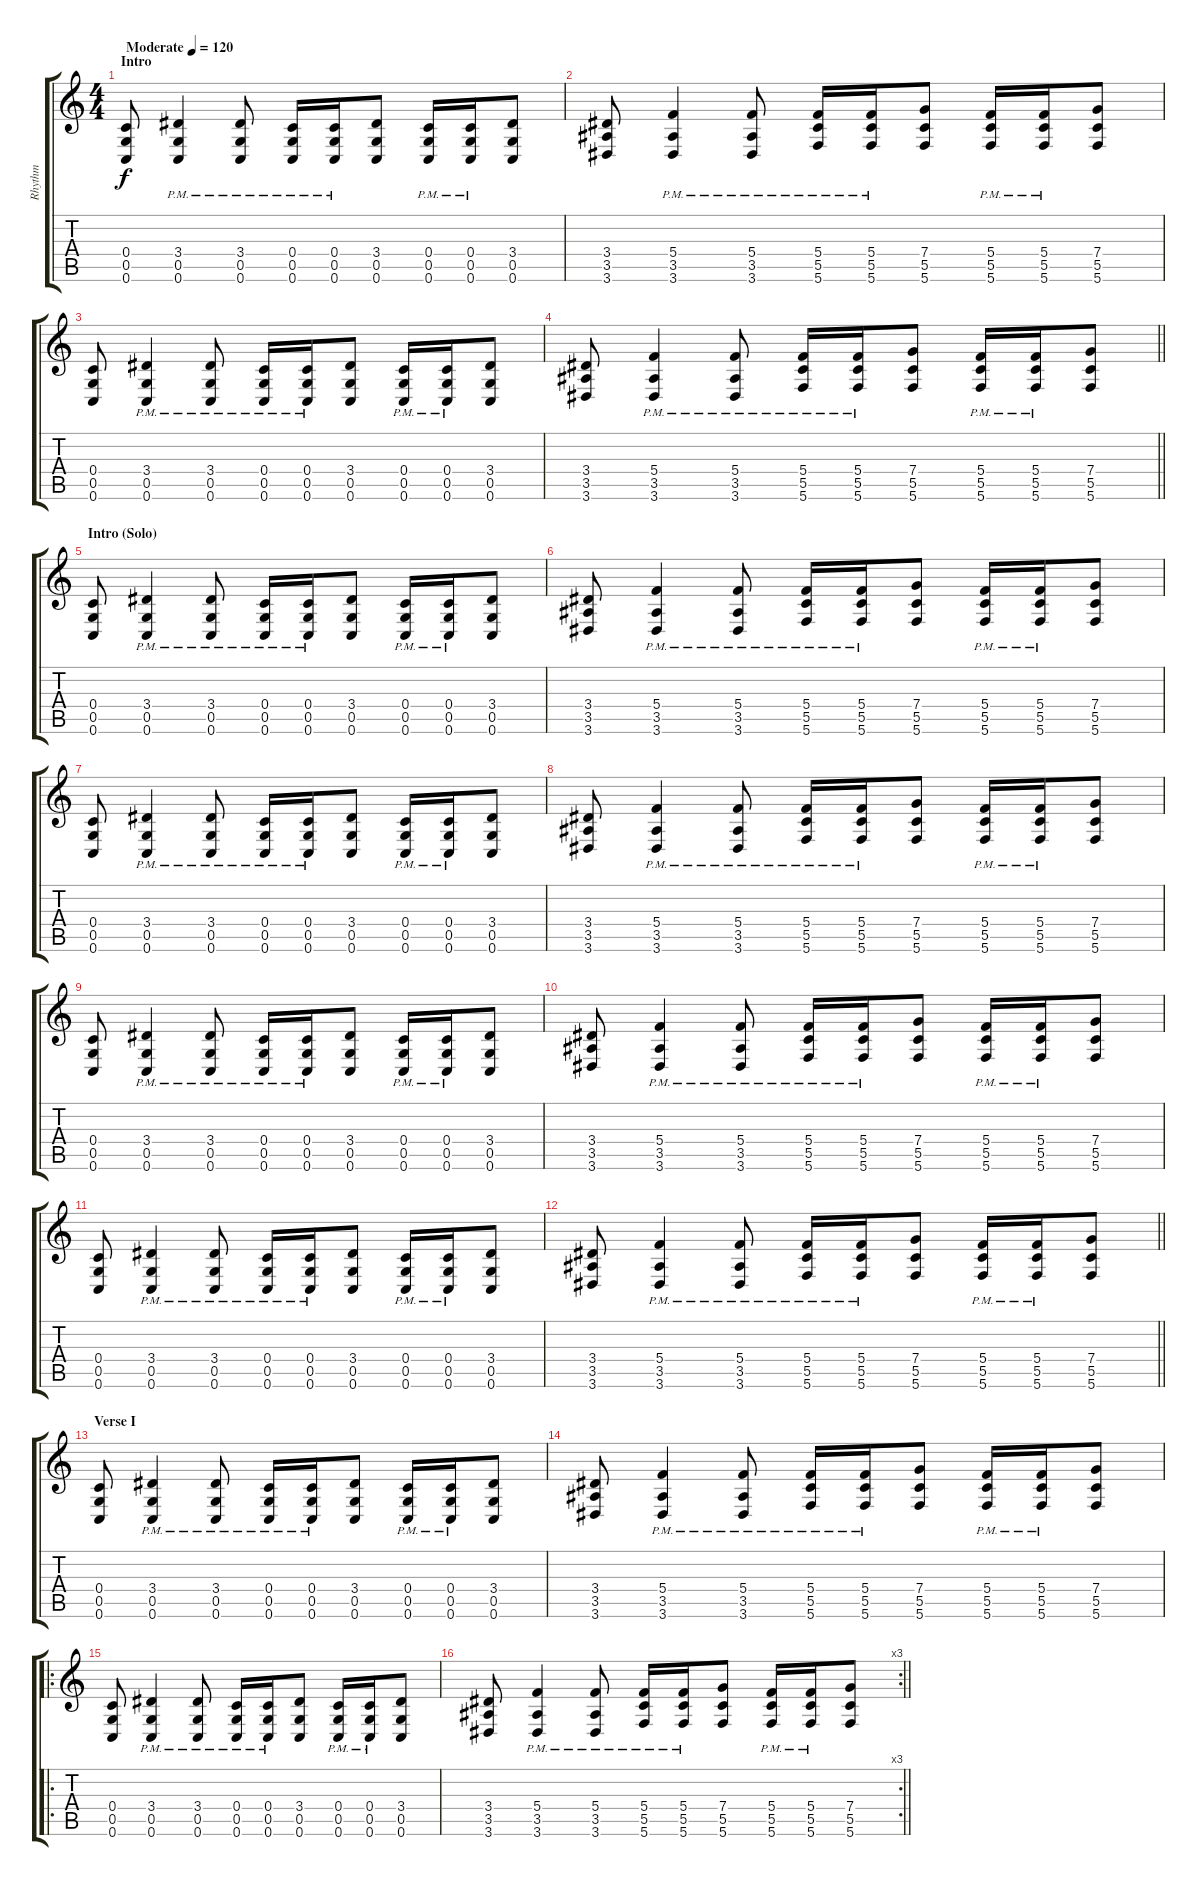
\track ("Rhythm" "Rhythm") {instrument overdrivenguitar}
\staff {score tabs}
\tuning (C4 A3 F3 C3 G2 C2) {hide}
\ts (4 4)
\section ("" "Intro")
\tempo (120 "Moderate")
\clef g2
\ks c
(0.4 0.5 0.6).8{dy f instrument overdrivenguitar} (3.4{pm} 0.5{pm} 0.6{pm}).4 (3.4{pm} 0.5{pm} 0.6{pm}).8 (0.4{pm} 0.5{pm} 0.6{pm}).16 (0.4{pm} 0.5{pm} 0.6{pm}).16 (3.4 0.5 0.6).8 (0.4{pm} 0.5{pm} 0.6{pm}).16 (0.4{pm} 0.5{pm} 0.6{pm}).16 (3.4 0.5 0.6).8 |
(3.4 3.5 3.6).8 (5.4{pm} 3.5{pm} 3.6{pm}).4 (5.4{pm} 3.5{pm} 3.6{pm}).8 (5.4{pm} 5.5{pm} 5.6{pm}).16 (5.4{pm} 5.5{pm} 5.6{pm}).16 (7.4 5.5 5.6).8 (5.4{pm} 5.5{pm} 5.6{pm}).16 (5.4{pm} 5.5{pm} 5.6{pm}).16 (7.4 5.5 5.6).8 |
(0.4 0.5 0.6).8 (3.4{pm} 0.5{pm} 0.6{pm}).4 (3.4{pm} 0.5{pm} 0.6{pm}).8 (0.4{pm} 0.5{pm} 0.6{pm}).16 (0.4{pm} 0.5{pm} 0.6{pm}).16 (3.4 0.5 0.6).8 (0.4{pm} 0.5{pm} 0.6{pm}).16 (0.4{pm} 0.5{pm} 0.6{pm}).16 (3.4 0.5 0.6).8 |
\barLineRight lightlight
(3.4 3.5 3.6).8 (5.4{pm} 3.5{pm} 3.6{pm}).4 (5.4{pm} 3.5{pm} 3.6{pm}).8 (5.4{pm} 5.5{pm} 5.6{pm}).16 (5.4{pm} 5.5{pm} 5.6{pm}).16 (7.4 5.5 5.6).8 (5.4{pm} 5.5{pm} 5.6{pm}).16 (5.4{pm} 5.5{pm} 5.6{pm}).16 (7.4 5.5 5.6).8 |
\section ("" "Intro (Solo)")
(0.4 0.5 0.6).8 (3.4{pm} 0.5{pm} 0.6{pm}).4 (3.4{pm} 0.5{pm} 0.6{pm}).8 (0.4{pm} 0.5{pm} 0.6{pm}).16 (0.4{pm} 0.5{pm} 0.6{pm}).16 (3.4 0.5 0.6).8 (0.4{pm} 0.5{pm} 0.6{pm}).16 (0.4{pm} 0.5{pm} 0.6{pm}).16 (3.4 0.5 0.6).8 |
(3.4 3.5 3.6).8 (5.4{pm} 3.5{pm} 3.6{pm}).4 (5.4{pm} 3.5{pm} 3.6{pm}).8 (5.4{pm} 5.5{pm} 5.6{pm}).16 (5.4{pm} 5.5{pm} 5.6{pm}).16 (7.4 5.5 5.6).8 (5.4{pm} 5.5{pm} 5.6{pm}).16 (5.4{pm} 5.5{pm} 5.6{pm}).16 (7.4 5.5 5.6).8 |
(0.4 0.5 0.6).8 (3.4{pm} 0.5{pm} 0.6{pm}).4 (3.4{pm} 0.5{pm} 0.6{pm}).8 (0.4{pm} 0.5{pm} 0.6{pm}).16 (0.4{pm} 0.5{pm} 0.6{pm}).16 (3.4 0.5 0.6).8 (0.4{pm} 0.5{pm} 0.6{pm}).16 (0.4{pm} 0.5{pm} 0.6{pm}).16 (3.4 0.5 0.6).8 |
(3.4 3.5 3.6).8 (5.4{pm} 3.5{pm} 3.6{pm}).4 (5.4{pm} 3.5{pm} 3.6{pm}).8 (5.4{pm} 5.5{pm} 5.6{pm}).16 (5.4{pm} 5.5{pm} 5.6{pm}).16 (7.4 5.5 5.6).8 (5.4{pm} 5.5{pm} 5.6{pm}).16 (5.4{pm} 5.5{pm} 5.6{pm}).16 (7.4 5.5 5.6).8 |
(0.4 0.5 0.6).8 (3.4{pm} 0.5{pm} 0.6{pm}).4 (3.4{pm} 0.5{pm} 0.6{pm}).8 (0.4{pm} 0.5{pm} 0.6{pm}).16 (0.4{pm} 0.5{pm} 0.6{pm}).16 (3.4 0.5 0.6).8 (0.4{pm} 0.5{pm} 0.6{pm}).16 (0.4{pm} 0.5{pm} 0.6{pm}).16 (3.4 0.5 0.6).8 |
(3.4 3.5 3.6).8 (5.4{pm} 3.5{pm} 3.6{pm}).4 (5.4{pm} 3.5{pm} 3.6{pm}).8 (5.4{pm} 5.5{pm} 5.6{pm}).16 (5.4{pm} 5.5{pm} 5.6{pm}).16 (7.4 5.5 5.6).8 (5.4{pm} 5.5{pm} 5.6{pm}).16 (5.4{pm} 5.5{pm} 5.6{pm}).16 (7.4 5.5 5.6).8 |
(0.4 0.5 0.6).8 (3.4{pm} 0.5{pm} 0.6{pm}).4 (3.4{pm} 0.5{pm} 0.6{pm}).8 (0.4{pm} 0.5{pm} 0.6{pm}).16 (0.4{pm} 0.5{pm} 0.6{pm}).16 (3.4 0.5 0.6).8 (0.4{pm} 0.5{pm} 0.6{pm}).16 (0.4{pm} 0.5{pm} 0.6{pm}).16 (3.4 0.5 0.6).8 |
\barLineRight lightlight
(3.4 3.5 3.6).8 (5.4{pm} 3.5{pm} 3.6{pm}).4 (5.4{pm} 3.5{pm} 3.6{pm}).8 (5.4{pm} 5.5{pm} 5.6{pm}).16 (5.4{pm} 5.5{pm} 5.6{pm}).16 (7.4 5.5 5.6).8 (5.4{pm} 5.5{pm} 5.6{pm}).16 (5.4{pm} 5.5{pm} 5.6{pm}).16 (7.4 5.5 5.6).8 |
\section ("" "Verse I")
(0.4 0.5 0.6).8 (3.4{pm} 0.5{pm} 0.6{pm}).4 (3.4{pm} 0.5{pm} 0.6{pm}).8 (0.4{pm} 0.5{pm} 0.6{pm}).16 (0.4{pm} 0.5{pm} 0.6{pm}).16 (3.4 0.5 0.6).8 (0.4{pm} 0.5{pm} 0.6{pm}).16 (0.4{pm} 0.5{pm} 0.6{pm}).16 (3.4 0.5 0.6).8 |
(3.4 3.5 3.6).8 (5.4{pm} 3.5{pm} 3.6{pm}).4 (5.4{pm} 3.5{pm} 3.6{pm}).8 (5.4{pm} 5.5{pm} 5.6{pm}).16 (5.4{pm} 5.5{pm} 5.6{pm}).16 (7.4 5.5 5.6).8 (5.4{pm} 5.5{pm} 5.6{pm}).16 (5.4{pm} 5.5{pm} 5.6{pm}).16 (7.4 5.5 5.6).8 |
\ro
(0.4 0.5 0.6).8 (3.4{pm} 0.5{pm} 0.6{pm}).4 (3.4{pm} 0.5{pm} 0.6{pm}).8 (0.4{pm} 0.5{pm} 0.6{pm}).16 (0.4{pm} 0.5{pm} 0.6{pm}).16 (3.4 0.5 0.6).8 (0.4{pm} 0.5{pm} 0.6{pm}).16 (0.4{pm} 0.5{pm} 0.6{pm}).16 (3.4 0.5 0.6).8 |
\rc 3
\barLineRight lightlight
(3.4 3.5 3.6).8 (5.4{pm} 3.5{pm} 3.6{pm}).4 (5.4{pm} 3.5{pm} 3.6{pm}).8 (5.4{pm} 5.5{pm} 5.6{pm}).16 (5.4{pm} 5.5{pm} 5.6{pm}).16 (7.4 5.5 5.6).8 (5.4{pm} 5.5{pm} 5.6{pm}).16 (5.4{pm} 5.5{pm} 5.6{pm}).16 (7.4 5.5 5.6).8
